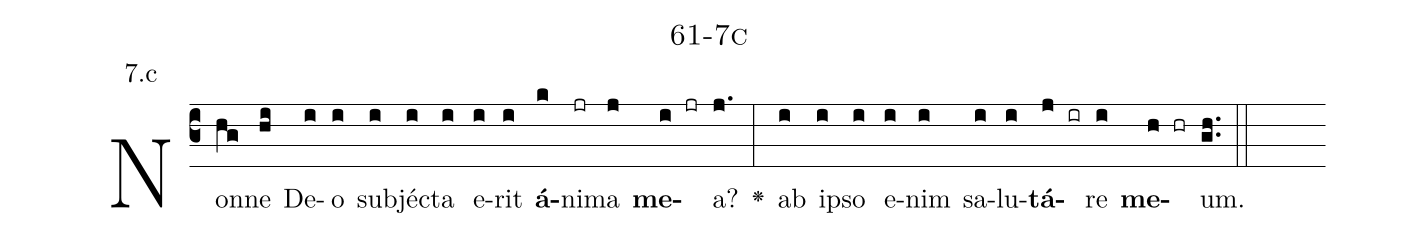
name: 61-7c;
annotation: 7.c;
%%
(c3)Non(hg)ne(hi) De(i)o(i) sub(i)jéc(i)ta(i) e(i)rit(i) <b>á</b>(k)ni(jr)ma(j) <b>me</b>(i jr)a?(j.) <v>\greheightstar</v>(:) ab(i) ip(i)so(i) e(i)nim(i) sa(i)lu(i)<b>tá</b>(j ir)re(i) <b>me</b>(h hr)um.(gh..) (::)


%E(i) u(i) o(j) u(i) a(h) e.(gh..) (::)
